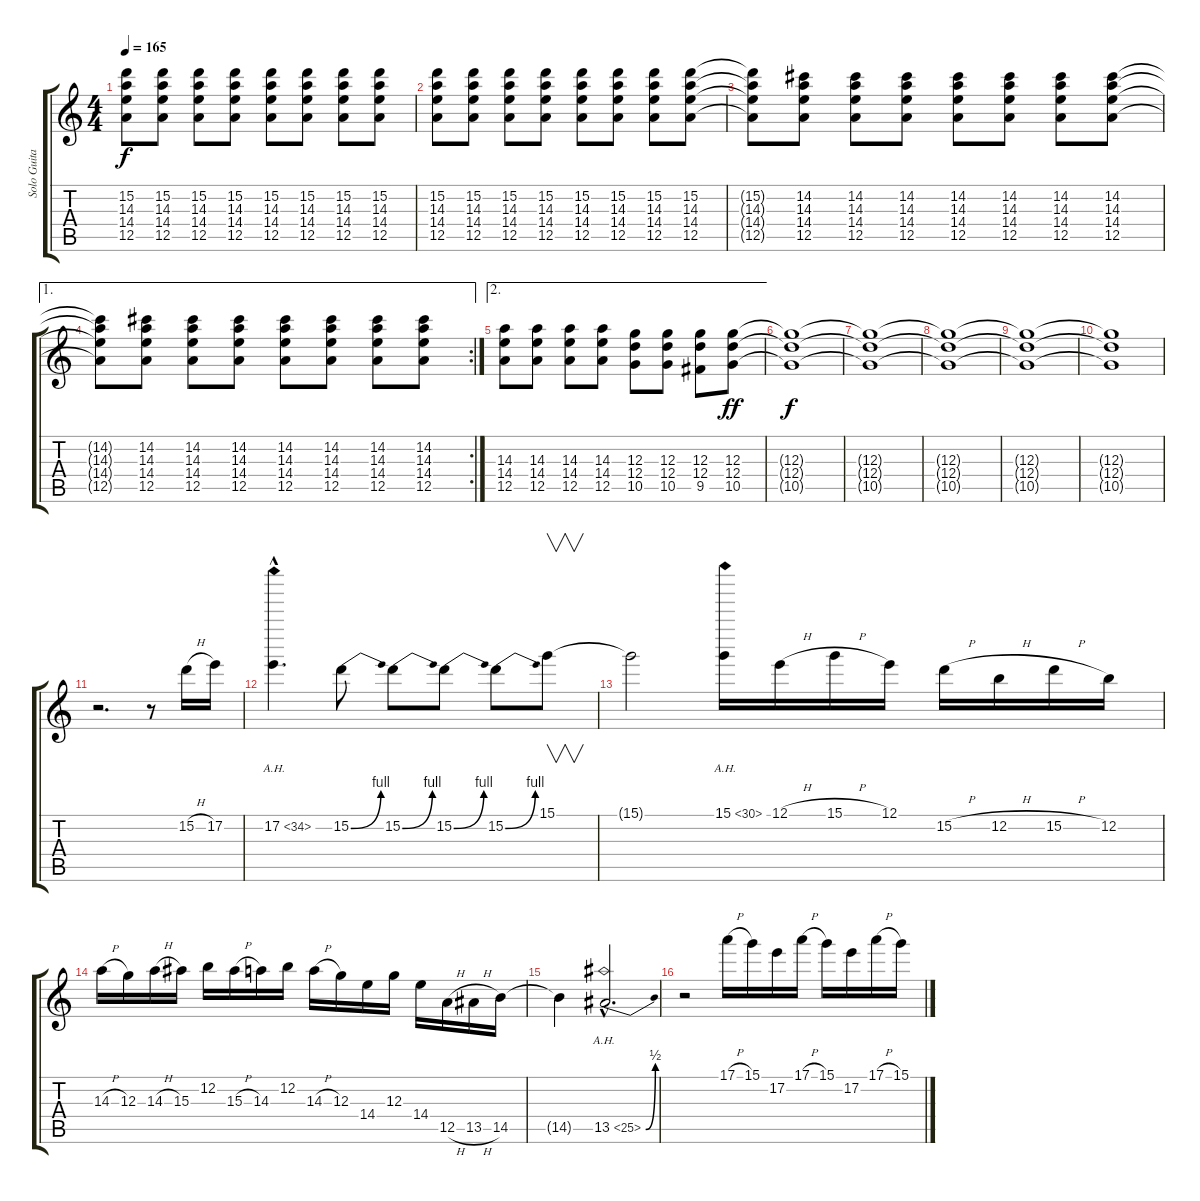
\track ("Solo Guitar" "Solo Guita") {instrument distortionguitar}
\staff {score tabs}
\tuning (E4 B3 G3 D3 A2 E2) {hide}
\ts (4 4)
\tempo 165
\clef g2
\ks c
(15.2 14.3 14.4 12.5).8{dy f} (15.2 14.3 14.4 12.5).8 (15.2 14.3 14.4 12.5).8 (15.2 14.3 14.4 12.5).8 (15.2 14.3 14.4 12.5).8 (15.2 14.3 14.4 12.5).8 (15.2 14.3 14.4 12.5).8 (15.2 14.3 14.4 12.5).8 |
(15.2 14.3 14.4 12.5).8 (15.2 14.3 14.4 12.5).8 (15.2 14.3 14.4 12.5).8 (15.2 14.3 14.4 12.5).8 (15.2 14.3 14.4 12.5).8 (15.2 14.3 14.4 12.5).8 (15.2 14.3 14.4 12.5).8 (15.2 14.3 14.4 12.5).8 |
(15.2{t} 14.3{t} 14.4{t} 12.5{t}).8 (14.2 14.3 14.4 12.5).8 (14.2 14.3 14.4 12.5).8 (14.2 14.3 14.4 12.5).8 (14.2 14.3 14.4 12.5).8 (14.2 14.3 14.4 12.5).8 (14.2 14.3 14.4 12.5).8 (14.2 14.3 14.4 12.5).8 |
\ae 1
\rc 2
(14.2{t} 14.3{t} 14.4{t} 12.5{t}).8 (14.2 14.3 14.4 12.5).8 (14.2 14.3 14.4 12.5).8 (14.2 14.3 14.4 12.5).8 (14.2 14.3 14.4 12.5).8 (14.2 14.3 14.4 12.5).8 (14.2 14.3 14.4 12.5).8 (14.2 14.3 14.4 12.5).8 |
\ae 2
(14.3 14.4 12.5).8 (14.3 14.4 12.5).8 (14.3 14.4 12.5).8 (14.3 14.4 12.5).8 (12.3 12.4 10.5).8 (12.3 12.4 10.5).8 (12.3 12.4 9.5).8 (12.3 12.4 10.5).8{dy ff volume 9} |
(12.3{t} 12.4{t} 10.5{t}).1{dy f} |
(12.3{t} 12.4{t} 10.5{t}).1 |
(12.3{t} 12.4{t} 10.5{t}).1 |
(12.3{t} 12.4{t} 10.5{t}).1{volume 0} |
(12.3{t} 12.4{t} 10.5{t}).1 |
r.2{d volume 16} r.8 15.2{h}.16 17.2.16 |
17.2{ah 17 hac}.4{d volume 16} 15.2{be (bend 0 0 60 4)}.8 15.2{be (bend 0 0 60 4)}.8 15.2{be (bend 0 0 60 4)}.8 15.2{be (bend 0 0 60 4)}.8 15.1.8{v} |
15.1{t}.2 15.1{ah 15}.16 12.1{h}.16 15.1{h}.16 12.1.16 15.2{h}.16 12.2{h}.16 15.2{h}.16 12.2.16 |
14.3{h}.16 12.3.16 14.3{h}.16 15.3.16 12.2.16 15.3{h}.16 14.3.16 12.2.16 14.3{h}.16 12.3.16 14.4.16 12.3.16 14.4.16 12.5{h}.16 13.5{h}.16 14.5.16 |
14.5{t}.4 13.5{be (bend 0 0 60 2) ah 12 hac}.2{d} |
r.2 17.1{h}.16 15.1.16 17.2.16 17.1{h}.16 15.1.16 17.2.16 17.1{h}.16 15.1.16
